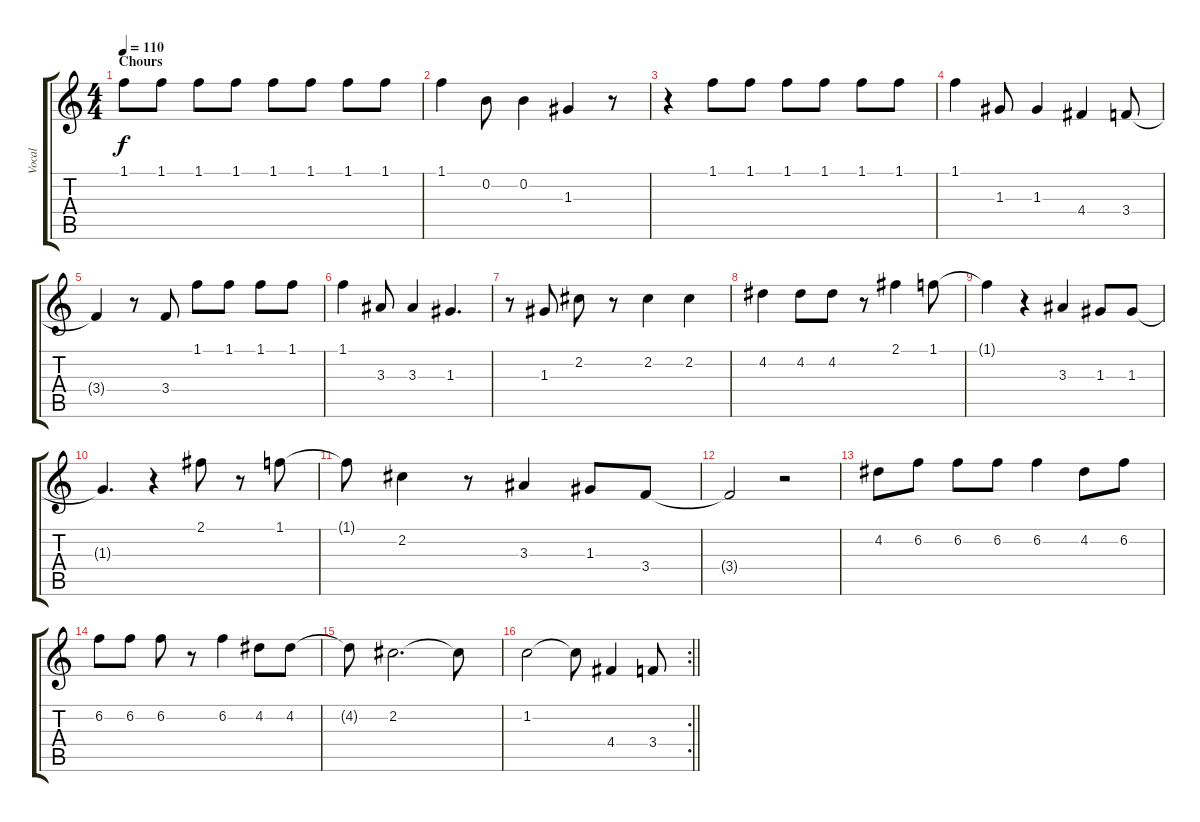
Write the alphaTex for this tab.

\track ("Vocal" "Vocal") {instrument guitarharmonics}
\staff {score tabs}
\tuning (E4 B3 G3 D3 A2 E2) {hide}
\ts (4 4)
\section ("" "Chours")
\tempo 110
\clef g2
\ks c
1.1.8{dy f} 1.1.8 1.1.8 1.1.8 1.1.8 1.1.8 1.1.8 1.1.8 |
1.1.4 0.2.8 0.2.4 1.3.4 r.8 |
r.4 1.1.8 1.1.8 1.1.8 1.1.8 1.1.8 1.1.8 |
1.1.4 1.3.8 1.3.4 4.4.4 3.4.8 |
3.4{t}.4 r.8 3.4.8 1.1.8 1.1.8 1.1.8 1.1.8 |
1.1.4 3.3.8 3.3.4 1.3.4{d} |
r.8 1.3.8 2.2.8 r.8 2.2.4 2.2.4 |
4.2.4 4.2.8 4.2.8 r.8 2.1.4 1.1.8 |
1.1{t}.4 r.4 3.3.4 1.3.8 1.3.8 |
1.3{t}.4{d} r.4 2.1.8 r.8 1.1.8 |
1.1{t}.8 2.2.4 r.8 3.3.4 1.3.8 3.4.8 |
3.4{t}.2 r.2 |
4.2.8 6.2.8 6.2.8 6.2.8 6.2.4 4.2.8 6.2.8 |
6.2.8 6.2.8 6.2.8 r.8 6.2.4 4.2.8 4.2.8 |
4.2{t}.8 2.2.2{d} 2.2{t}.8 |
\rc 2
\barLineRight lightlight
1.2.2 1.2{t}.8 4.4.4 3.4.8
